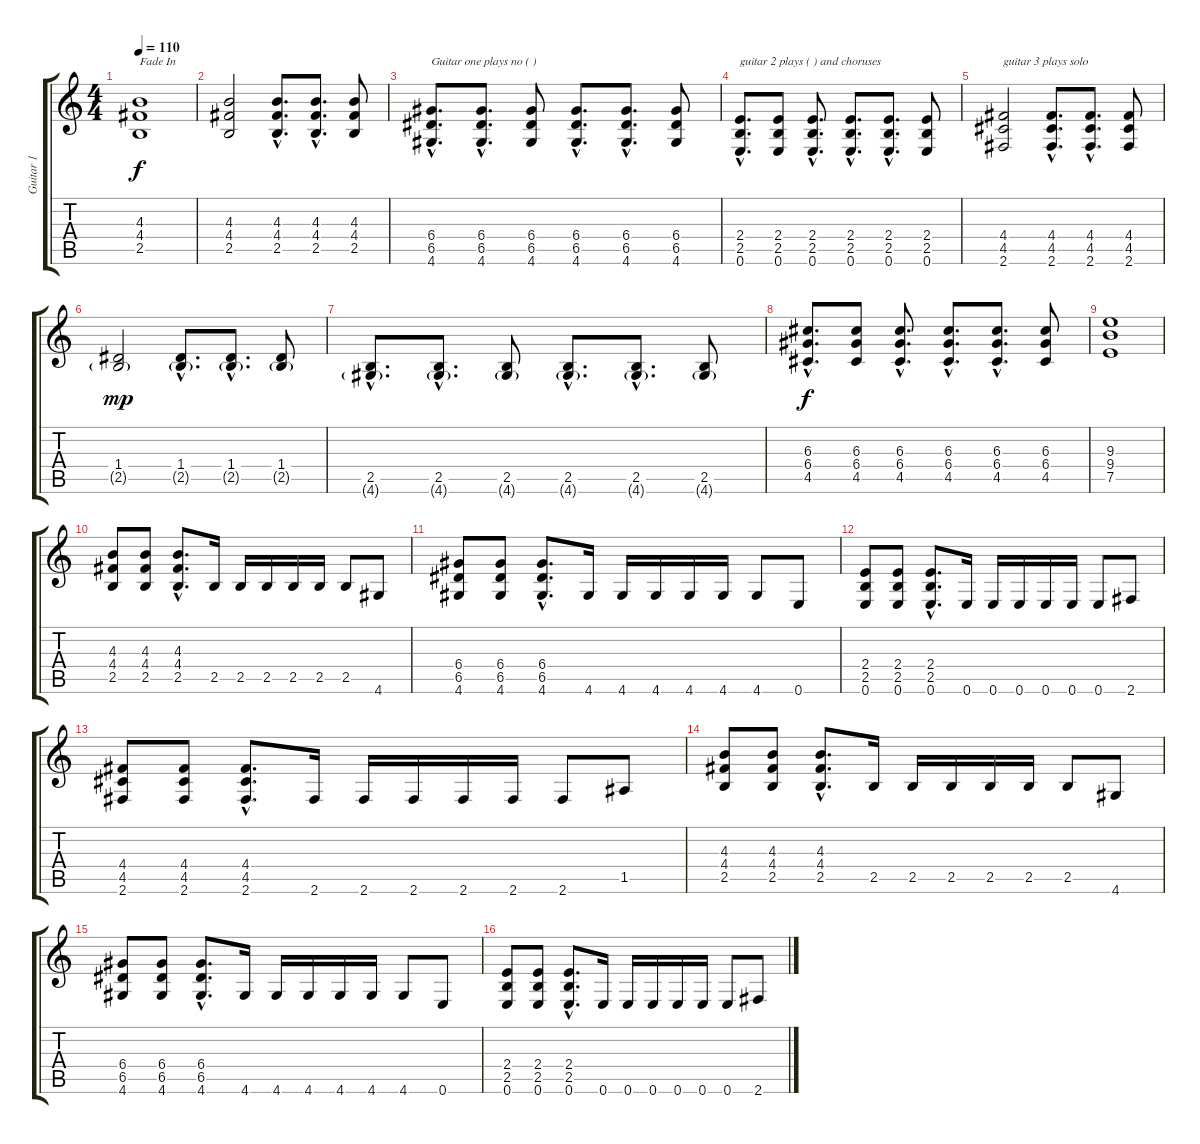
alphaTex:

\track ("Guitar 1" "Guitar 1") {instrument distortionguitar}
\staff {score tabs}
\tuning (E4 B3 G3 D3 A2 E2) {hide}
\ts (4 4)
\tempo 110
\clef g2
\ks c
(4.3 4.4 2.5).1{txt "Fade In" dy f volume 16 instrument distortionguitar} |
(4.3 4.4 2.5).2{volume 12} (4.3{hac} 4.4{hac} 2.5{hac}).8{d} (4.3{hac} 4.4{hac} 2.5{hac}).8{d} (4.3 4.4 2.5).8 |
(6.4{hac} 6.5{hac} 4.6{hac}).8{d txt "Guitar one plays no ( )"} (6.4{hac} 6.5{hac} 4.6{hac}).8{d} (6.4 6.5 4.6).8 (6.4{hac} 6.5{hac} 4.6{hac}).8{d} (6.4{hac} 6.5{hac} 4.6{hac}).8{d} (6.4 6.5 4.6).8 |
(2.4{hac} 2.5{hac} 0.6{hac}).8{d txt "guitar 2 plays ( ) and choruses"} (2.4 2.5 0.6).8 (2.4{hac} 2.5{hac} 0.6{hac}).8{d} (2.4{hac} 2.5{hac} 0.6{hac}).8{d} (2.4{hac} 2.5{hac} 0.6{hac}).8{d} (2.4 2.5 0.6).8 |
(4.4 4.5 2.6).2{txt "guitar 3 plays solo"} (4.4{hac} 4.5{hac} 2.6{hac}).8{d} (4.4{hac} 4.5{hac} 2.6{hac}).8{d} (4.4 4.5 2.6).8 |
(1.4 2.5{g}).2{dy mp} (1.4{hac} 2.5{g hac}).8{d} (1.4{hac} 2.5{g hac}).8{d} (1.4 2.5{g}).8 |
(2.5{hac} 4.6{g hac}).8{d} (2.5{hac} 4.6{g hac}).8{d} (2.5 4.6{g}).8 (2.5{hac} 4.6{g hac}).8{d} (2.5{hac} 4.6{g hac}).8{d} (2.5 4.6{g}).8 |
(6.3{hac} 6.4{hac} 4.5{hac}).8{d dy f} (6.3 6.4 4.5).8 (6.3{hac} 6.4{hac} 4.5{hac}).8{d} (6.3{hac} 6.4{hac} 4.5{hac}).8{d} (6.3{hac} 6.4{hac} 4.5{hac}).8{d} (6.3 6.4 4.5).8 |
(9.3 9.4 7.5).1 |
(4.3 4.4 2.5).8 (4.3 4.4 2.5).8 (4.3{hac} 4.4{hac} 2.5{hac}).8{d} 2.5.16{instrument electricguitarmuted} 2.5.16 2.5.16 2.5.16 2.5.16 2.5.8 4.6.8{instrument distortionguitar} |
(6.4 6.5 4.6).8 (6.4 6.5 4.6).8 (6.4{hac} 6.5{hac} 4.6{hac}).8{d} 4.6.16{instrument electricguitarmuted} 4.6.16 4.6.16 4.6.16 4.6.16 4.6.8 0.6.8{instrument distortionguitar} |
(2.4 2.5 0.6).8 (2.4 2.5 0.6).8 (2.4{hac} 2.5{hac} 0.6{hac}).8{d} 0.6.16{instrument electricguitarmuted} 0.6.16 0.6.16 0.6.16 0.6.16 0.6.8 2.6.8{instrument distortionguitar} |
(4.4 4.5 2.6).8 (4.4 4.5 2.6).8 (4.4{hac} 4.5{hac} 2.6{hac}).8{d} 2.6.16{instrument electricguitarmuted} 2.6.16 2.6.16 2.6.16 2.6.16 2.6.8 1.5.8{instrument distortionguitar} |
(4.3 4.4 2.5).8 (4.3 4.4 2.5).8 (4.3{hac} 4.4{hac} 2.5{hac}).8{d} 2.5.16{instrument electricguitarmuted} 2.5.16 2.5.16 2.5.16 2.5.16 2.5.8 4.6.8{instrument distortionguitar} |
(6.4 6.5 4.6).8 (6.4 6.5 4.6).8 (6.4{hac} 6.5{hac} 4.6{hac}).8{d} 4.6.16{instrument electricguitarmuted} 4.6.16 4.6.16 4.6.16 4.6.16 4.6.8 0.6.8{instrument distortionguitar} |
(2.4 2.5 0.6).8 (2.4 2.5 0.6).8 (2.4{hac} 2.5{hac} 0.6{hac}).8{d} 0.6.16{instrument electricguitarmuted} 0.6.16 0.6.16 0.6.16 0.6.16 0.6.8 2.6.8{instrument distortionguitar}
